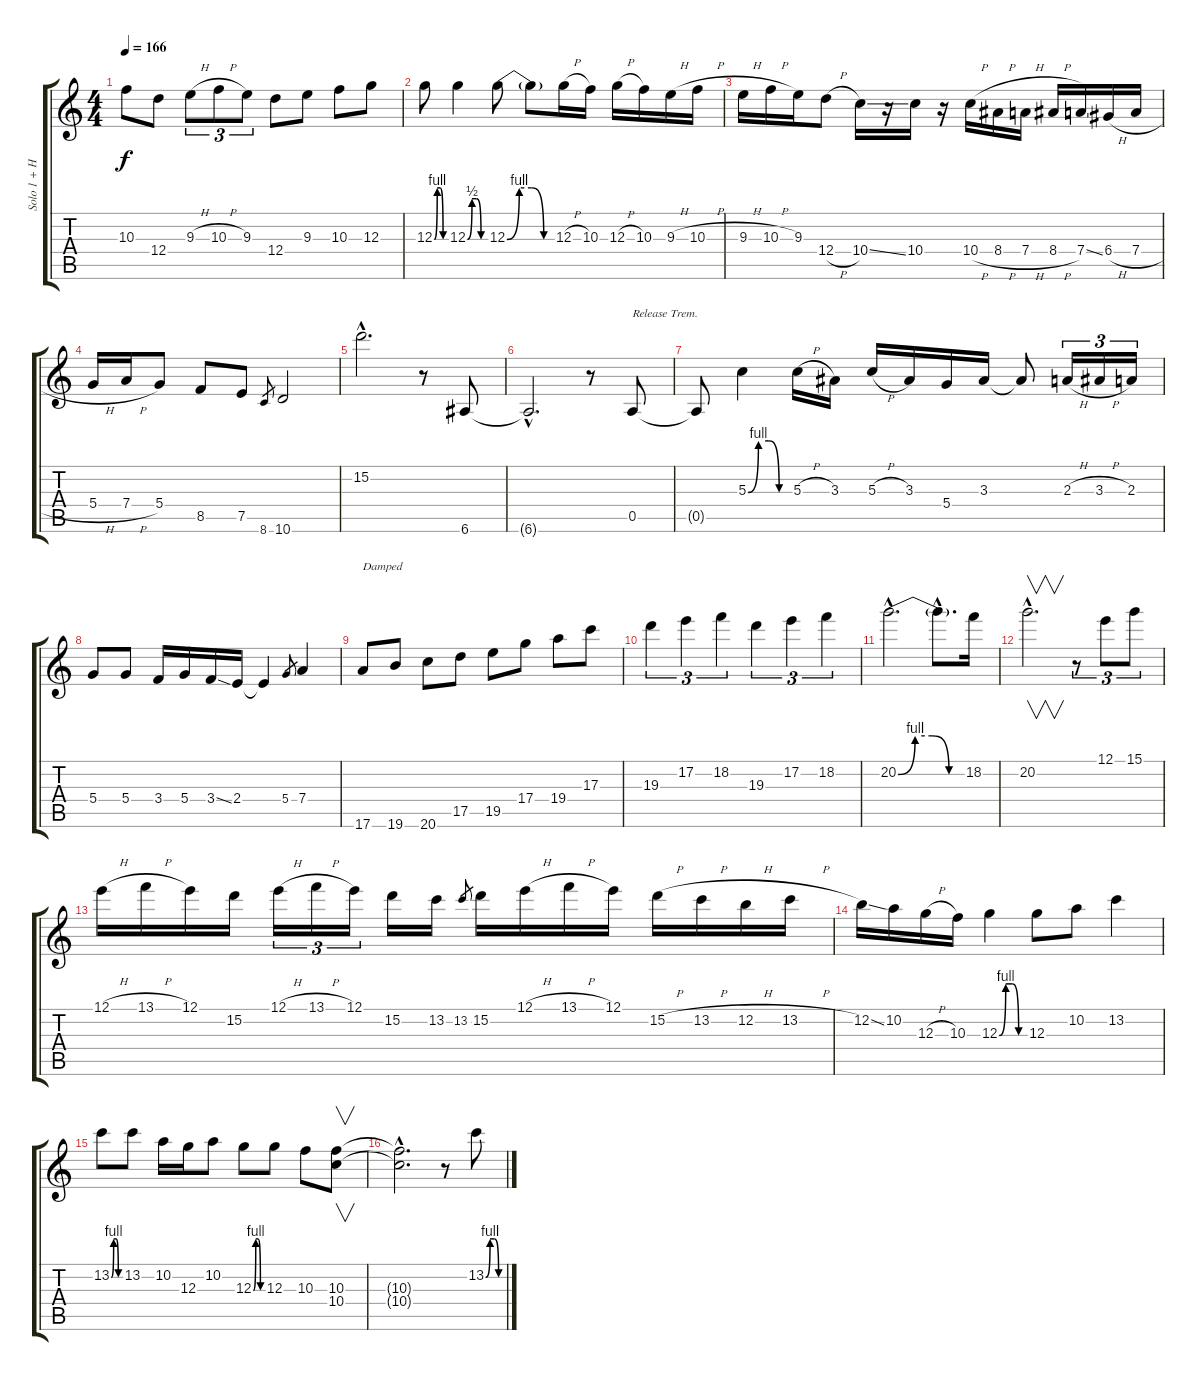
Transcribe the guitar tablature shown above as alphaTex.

\track ("Solo 1 + Harmonisé" "Solo 1 + H") {instrument distortionguitar}
\staff {score tabs}
\tuning (E4 B3 G3 D3 A2 E2) {hide}
\ts (4 4)
\tempo 166
\clef g2
\ks c
10.3.8{dy f} 12.4.8 9.3{h}.8{tu (3 2)} 10.3{h}.8{tu (3 2)} 9.3.8{tu (3 2)} 12.4.8 9.3.8 10.3.8 12.3.8 |
12.3{be (custom 0 0 15 4 30 4 45 0 60 0)}.8 12.3{be (custom 0 0 15 2 30 2 45 0 60 0)}.4 12.3{be (custom 0 0 15 4 30 4 45 0 60 0)}.8 12.3{t}.8 12.3{h}.16 10.3.16 12.3{h}.16 10.3.16 9.3{h}.16 10.3{h}.16 |
9.3{h}.16 10.3{h}.16 9.3.16 12.4{h}.8 10.4{ss}.16 r.16 10.4.16 r.16 10.4{h}.16 8.4{h}.16 7.4{h}.16 8.4{h}.16 7.4{ss}.16 6.4{h}.16 7.4{h}.16 |
5.4{h}.16 7.4{h}.16 5.4.8 8.5.8 7.5.8 8.6.8{gr} 10.6.2 |
15.2{hac}.2{d} r.8 6.6.8 |
6.6{hac t}.2{d} r.8 0.5.8{txt "Release Trem."} |
0.5{t}.8 5.3{be (custom 0 0 15 4 30 4 45 0 60 0)}.4 5.3{h}.16 3.3.16 5.3{h}.16 3.3.16 5.4.16 3.3.16 3.3{t}.8 2.3{h}.16{tu (3 2)} 3.3{h}.16{tu (3 2)} 2.3.16{tu (3 2)} |
5.4.8 5.4.8 3.4.16 5.4.16 3.4{ss}.16 2.4.16 2.4{t}.4 5.4.8{gr} 7.4.4 |
17.6.8{txt "Damped"} 19.6.8 20.6.8 17.5.8 19.5.8 17.4.8 19.4.8 17.3.8 |
19.3.4{tu (3 2)} 17.2.4{tu (3 2)} 18.2.4{tu (3 2)} 19.3.4{tu (3 2)} 17.2.4{tu (3 2)} 18.2.4{tu (3 2)} |
20.2{be (custom 0 0 15 4 30 4 45 0 60 0) hac}.2{d} 20.2{hac t}.8{d} 18.2.16 |
20.2{hac}.2{v d} r.8{tu (3 2)} 12.1.8{tu (3 2)} 15.1.8{tu (3 2)} |
12.1{h}.16 13.1{h}.16 12.1.16 15.2.16 12.1{h}.16{tu (3 2)} 13.1{h}.16{tu (3 2)} 12.1.16{tu (3 2)} 15.2.16 13.2.16 13.2.8{gr} 15.2.16 12.1{h}.16 13.1{h}.16 12.1.16 15.2{h}.16 13.2{h}.16 12.2{h}.16 13.2{h}.16 |
12.2{ss}.16 10.2.16 12.3{h}.16 10.3.16 12.3{be (custom 0 0 15 4 30 4 45 0 60 0)}.4 12.3.8 10.2.8 13.2.4 |
13.2{be (custom 0 0 15 4 30 4 45 0 60 0)}.8 13.2.8 10.2.16 12.3.16 10.2.8 12.3{be (custom 0 0 15 4 30 4 45 0 60 0)}.8 12.3.8 10.3.8 (10.3 10.4).8{v} |
(10.3{hac t} 10.4{hac t}).2{d} r.8 13.2{be (custom 0 0 15 4 30 4 45 0 60 0)}.8
